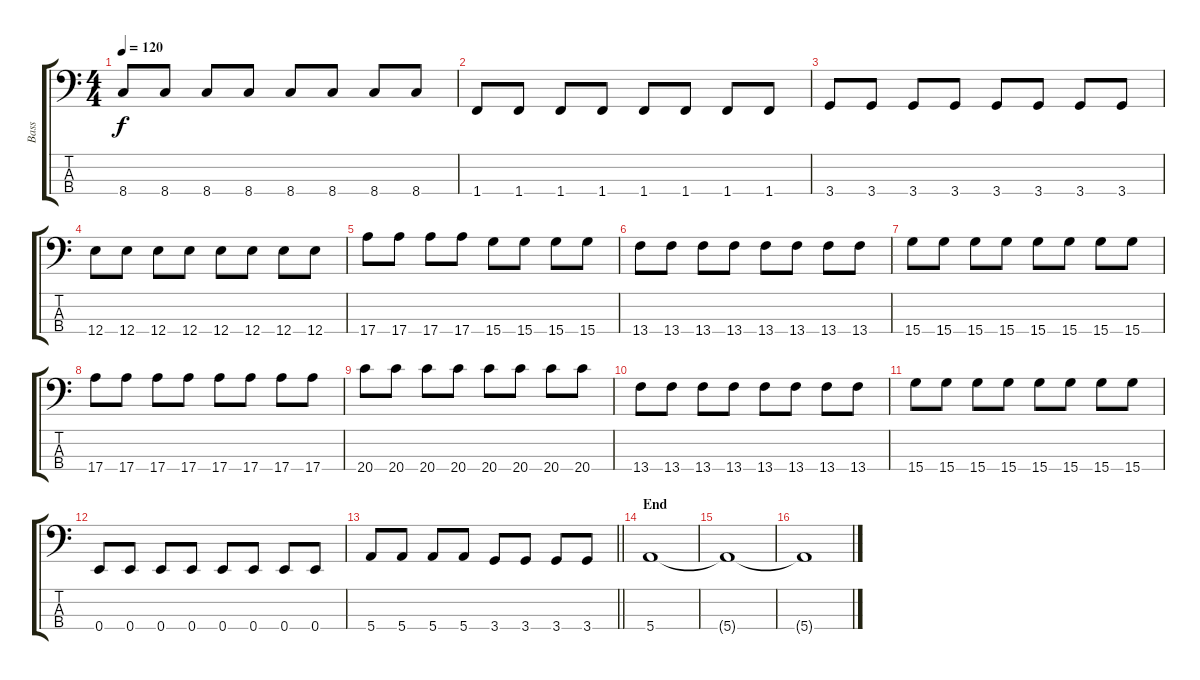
\track ("Bass" "Bass") {instrument electricbassfinger}
\staff {score tabs}
\tuning (G2 D2 A1 E1) {hide}
\ts (4 4)
\tempo 120
\clef f4
\ks c
8.4.8{dy f} 8.4.8 8.4.8 8.4.8 8.4.8 8.4.8 8.4.8 8.4.8 |
1.4.8 1.4.8 1.4.8 1.4.8 1.4.8 1.4.8 1.4.8 1.4.8 |
3.4.8 3.4.8 3.4.8 3.4.8 3.4.8 3.4.8 3.4.8 3.4.8 |
12.4.8 12.4.8 12.4.8 12.4.8 12.4.8 12.4.8 12.4.8 12.4.8 |
17.4.8 17.4.8 17.4.8 17.4.8 15.4.8 15.4.8 15.4.8 15.4.8 |
13.4.8 13.4.8 13.4.8 13.4.8 13.4.8 13.4.8 13.4.8 13.4.8 |
15.4.8 15.4.8 15.4.8 15.4.8 15.4.8 15.4.8 15.4.8 15.4.8 |
17.4.8 17.4.8 17.4.8 17.4.8 17.4.8 17.4.8 17.4.8 17.4.8 |
20.4.8 20.4.8 20.4.8 20.4.8 20.4.8 20.4.8 20.4.8 20.4.8 |
13.4.8 13.4.8 13.4.8 13.4.8 13.4.8 13.4.8 13.4.8 13.4.8 |
15.4.8 15.4.8 15.4.8 15.4.8 15.4.8 15.4.8 15.4.8 15.4.8 |
0.4.8 0.4.8 0.4.8 0.4.8 0.4.8 0.4.8 0.4.8 0.4.8 |
\barLineRight lightlight
5.4.8 5.4.8 5.4.8 5.4.8 3.4.8 3.4.8 3.4.8 3.4.8 |
\section ("" "End")
5.4.1 |
5.4{t}.1 |
5.4{t}.1
